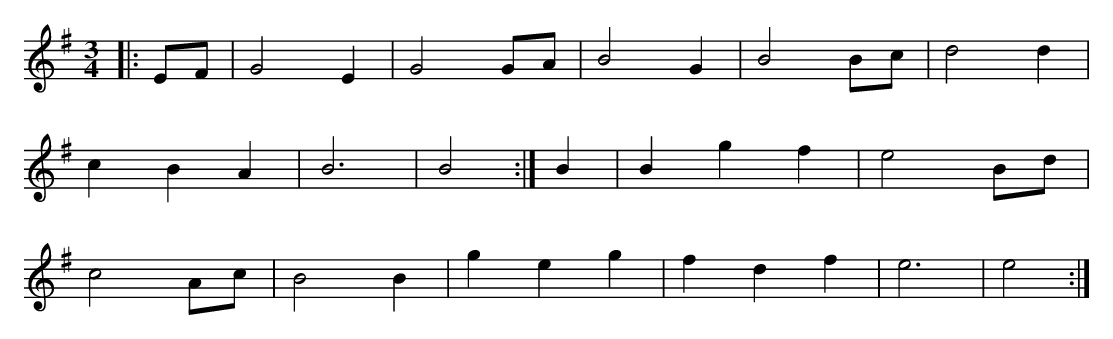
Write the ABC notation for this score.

X:1
M:3/4
K:Emin
|:EF|G4 E2|G4 GA|B4 G2|B4 Bc|d4 d2|
c2 B2 A2|B6|B4:|B2|B2 g2 f2|e4 Bd|
c4 Ac|B4 B2|g2 e2 g2|f2 d2 f2|e6|e4:|
